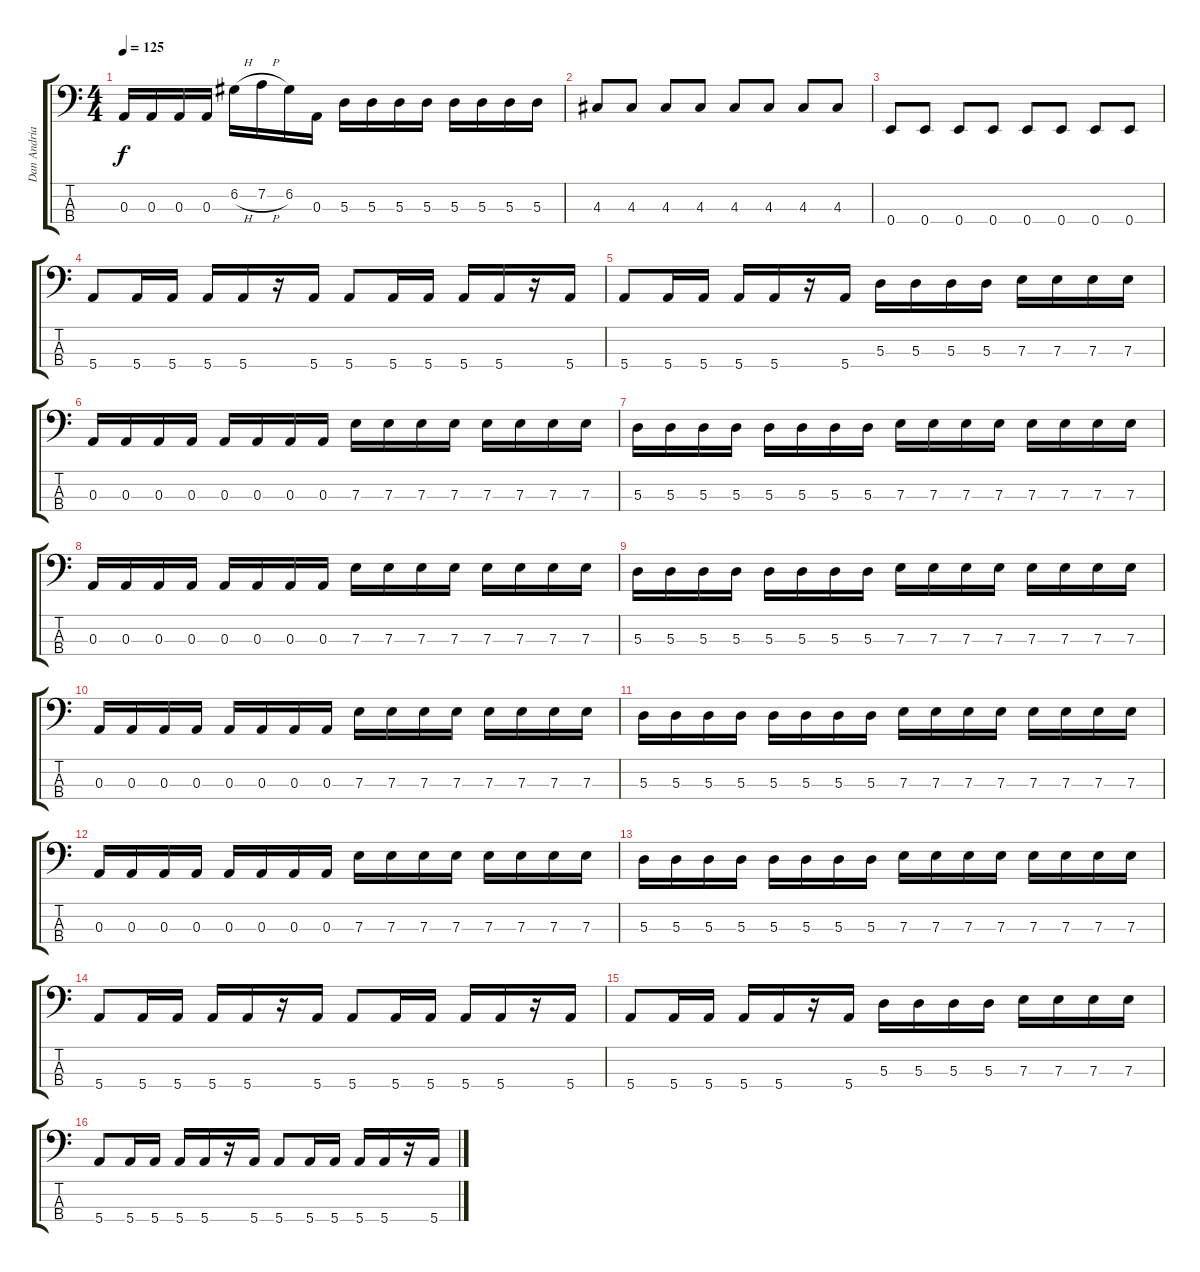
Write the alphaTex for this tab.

\track ("Dan Andriano" "Dan Andria") {instrument electricbasspick}
\staff {score tabs}
\tuning (G2 D2 A1 E1) {hide}
\ts (4 4)
\tempo 125
\clef f4
\ks c
0.3.16{dy f} 0.3.16 0.3.16 0.3.16 6.2{h}.16 7.2{h}.16 6.2.16 0.3.16 5.3.16 5.3.16 5.3.16 5.3.16 5.3.16 5.3.16 5.3.16 5.3.16 |
4.3.8 4.3.8 4.3.8 4.3.8 4.3.8 4.3.8 4.3.8 4.3.8 |
0.4.8 0.4.8 0.4.8 0.4.8 0.4.8 0.4.8 0.4.8 0.4.8 |
5.4.8 5.4.16 5.4.16 5.4.16 5.4.16 r.16 5.4.16 5.4.8 5.4.16 5.4.16 5.4.16 5.4.16 r.16 5.4.16 |
5.4.8 5.4.16 5.4.16 5.4.16 5.4.16 r.16 5.4.16 5.3.16 5.3.16 5.3.16 5.3.16 7.3.16 7.3.16 7.3.16 7.3.16 |
0.3.16 0.3.16 0.3.16 0.3.16 0.3.16 0.3.16 0.3.16 0.3.16 7.3.16 7.3.16 7.3.16 7.3.16 7.3.16 7.3.16 7.3.16 7.3.16 |
5.3.16 5.3.16 5.3.16 5.3.16 5.3.16 5.3.16 5.3.16 5.3.16 7.3.16 7.3.16 7.3.16 7.3.16 7.3.16 7.3.16 7.3.16 7.3.16 |
0.3.16 0.3.16 0.3.16 0.3.16 0.3.16 0.3.16 0.3.16 0.3.16 7.3.16 7.3.16 7.3.16 7.3.16 7.3.16 7.3.16 7.3.16 7.3.16 |
5.3.16 5.3.16 5.3.16 5.3.16 5.3.16 5.3.16 5.3.16 5.3.16 7.3.16 7.3.16 7.3.16 7.3.16 7.3.16 7.3.16 7.3.16 7.3.16 |
0.3.16 0.3.16 0.3.16 0.3.16 0.3.16 0.3.16 0.3.16 0.3.16 7.3.16 7.3.16 7.3.16 7.3.16 7.3.16 7.3.16 7.3.16 7.3.16 |
5.3.16 5.3.16 5.3.16 5.3.16 5.3.16 5.3.16 5.3.16 5.3.16 7.3.16 7.3.16 7.3.16 7.3.16 7.3.16 7.3.16 7.3.16 7.3.16 |
0.3.16 0.3.16 0.3.16 0.3.16 0.3.16 0.3.16 0.3.16 0.3.16 7.3.16 7.3.16 7.3.16 7.3.16 7.3.16 7.3.16 7.3.16 7.3.16 |
5.3.16 5.3.16 5.3.16 5.3.16 5.3.16 5.3.16 5.3.16 5.3.16 7.3.16 7.3.16 7.3.16 7.3.16 7.3.16 7.3.16 7.3.16 7.3.16 |
5.4.8 5.4.16 5.4.16 5.4.16 5.4.16 r.16 5.4.16 5.4.8 5.4.16 5.4.16 5.4.16 5.4.16 r.16 5.4.16 |
5.4.8 5.4.16 5.4.16 5.4.16 5.4.16 r.16 5.4.16 5.3.16 5.3.16 5.3.16 5.3.16 7.3.16 7.3.16 7.3.16 7.3.16 |
5.4.8 5.4.16 5.4.16 5.4.16 5.4.16 r.16 5.4.16 5.4.8 5.4.16 5.4.16 5.4.16 5.4.16 r.16 5.4.16
